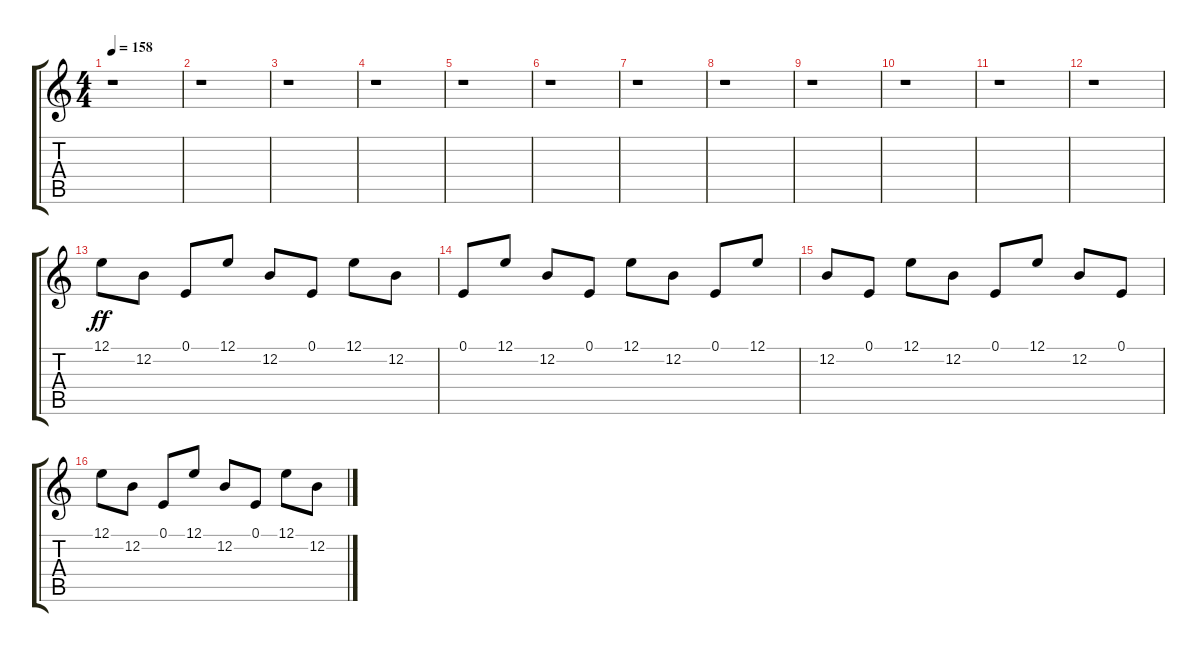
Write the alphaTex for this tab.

\track "" {instrument lead1square}
\staff {score tabs}
\tuning (E4 B3 G3 D3 A2 E2) {hide}
\ts (4 4)
\tempo 158
\clef g2
\ks c
r.1{dy ff} |
r.1 |
r.1 |
r.1 |
r.1 |
r.1 |
r.1 |
r.1 |
r.1 |
r.1 |
r.1 |
r.1 |
12.1.8 12.2.8 0.1.8 12.1.8 12.2.8 0.1.8 12.1.8 12.2.8 |
0.1.8 12.1.8 12.2.8 0.1.8 12.1.8 12.2.8 0.1.8 12.1.8 |
12.2.8 0.1.8 12.1.8 12.2.8 0.1.8 12.1.8 12.2.8 0.1.8 |
12.1.8 12.2.8 0.1.8 12.1.8 12.2.8 0.1.8 12.1.8 12.2.8
